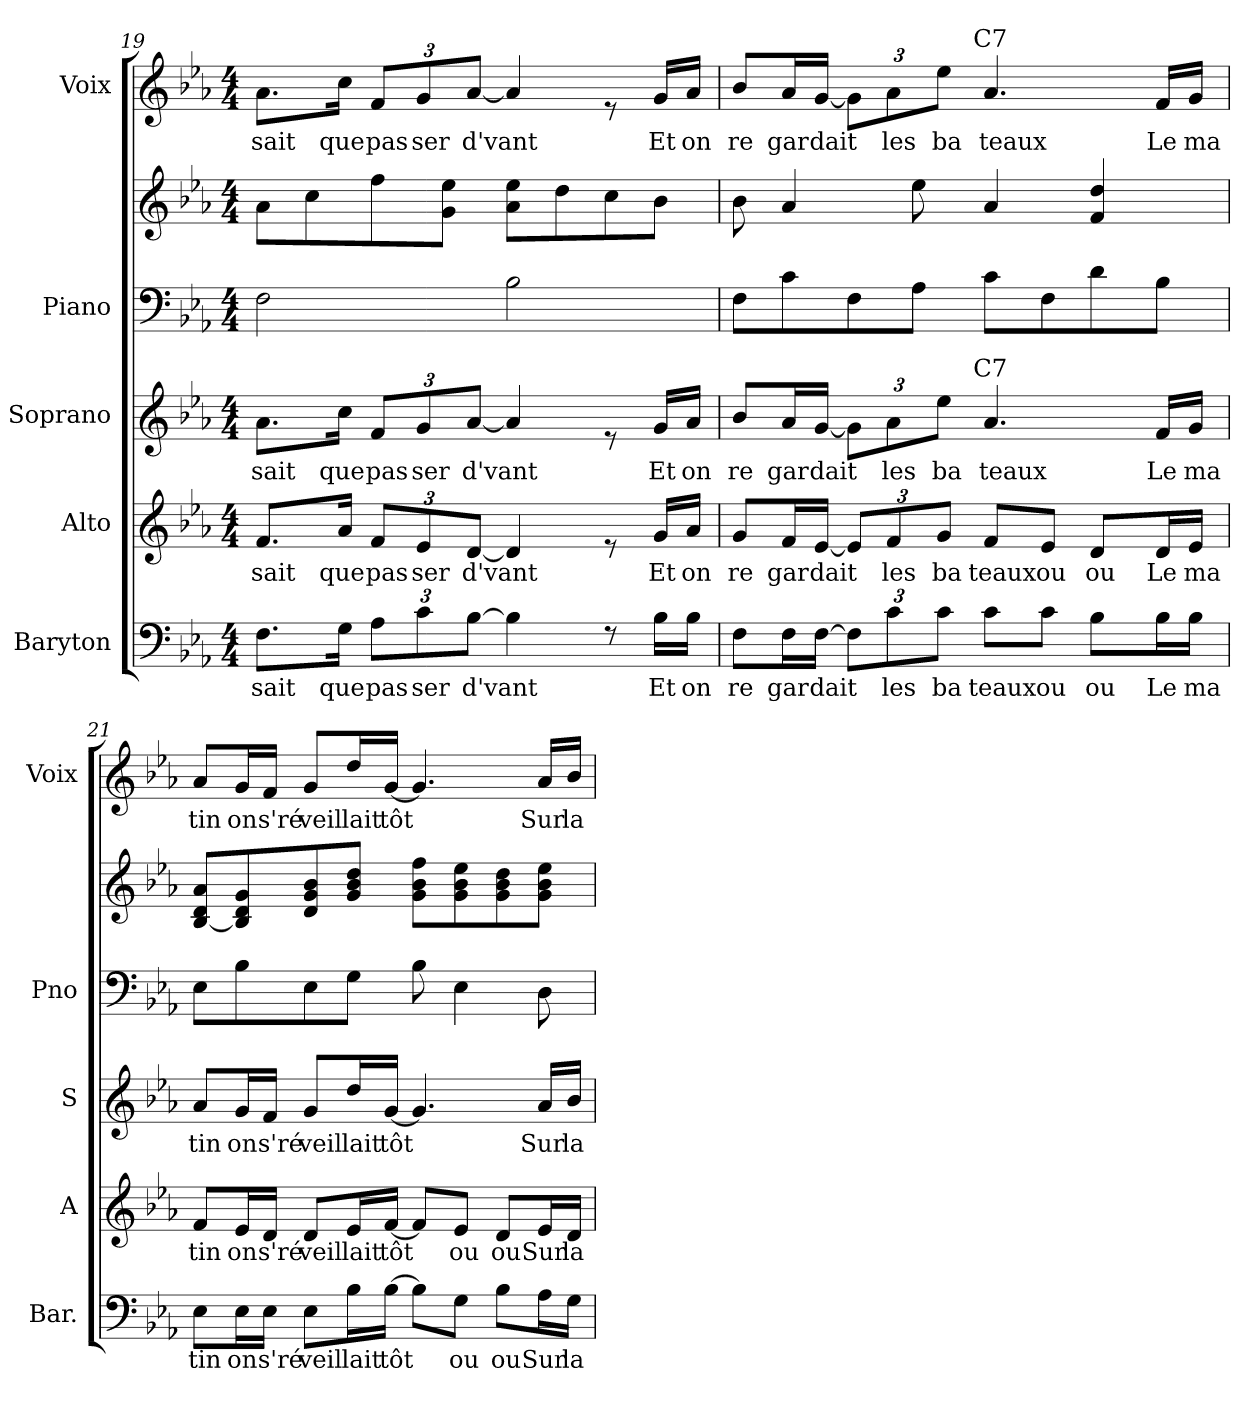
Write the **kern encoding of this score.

**kern	**text	**kern	**text	**kern	**text	**kern	**kern	**kern	**text
*part5	*part5	*part4	*part4	*part3	*part3	*part2	*part2	*part1	*part1
*staff6	*staff6	*staff5	*staff5	*staff4	*staff4	*staff3	*staff2	*staff1	*staff1
*I"Baryton	*	*I"Alto	*	*I"Soprano	*	*I"Piano	*	*I"Voix	*
*I'Bar.	*	*I'A	*	*I'S	*	*I'Pno	*	*I'Voix	*
*clefF4	*	*clefG2	*	*clefG2	*	*clefF4	*clefG2	*clefG2	*
*k[b-e-a-]	*	*k[b-e-a-]	*	*k[b-e-a-]	*	*k[b-e-a-]	*k[b-e-a-]	*k[b-e-a-]	*
*E-:	*	*E-:	*	*E-:	*	*E-:	*E-:	*E-:	*
*M4/4	*	*M4/4	*	*M4/4	*	*M4/4	*M4/4	*M4/4	*
=19	=19	=19	=19	=19	=19	=19	=19	=19	=19
!	!LO:LY:b	!	!	!	!	!	!	!	!
!	!	!	!LO:LY:b	!	!	!	!	!	!
!	!	!	!	!	!LO:LY:b	!	!	!	!
!	!	!	!	!	!	!	!	!	!LO:LY:b
8.F\L	sait	8.f/L	sait	8.a-\L	sait	2F\	8a-\L	8.a-\L	sait
.	.	.	.	.	.	.	8cc\	.	.
!	!LO:LY:b	!	!	!	!	!	!	!	!
!	!	!	!LO:LY:b	!	!	!	!	!	!
!	!	!	!	!	!LO:LY:b	!	!	!	!
!	!	!	!	!	!	!	!	!	!LO:LY:b
16G\Jk	que	16a-/Jk	que	16cc\Jk	que	.	.	16cc\Jk	que
!	!LO:LY:b	!	!	!	!	!	!	!	!
*	*	*Xbrackettup	*	*	*	*	*	*	*
!	!	!	!LO:LY:b	!	!	!	!	!	!
*	*	*	*	*Xbrackettup	*	*	*	*	*
!	!	!	!	!	!LO:LY:b	!	!	!	!
*	*	*	*	*	*	*	*	*Xbrackettup	*
!	!	!	!	!	!	!	!	!	!LO:LY:b
12A-\L	pas	12f/L	pas	12f/L	pas	.	8ff\	12f/L	pas
!	!LO:LY:b	!	!	!	!	!	!	!	!
!	!	!	!LO:LY:b	!	!	!	!	!	!
!	!	!	!	!	!LO:LY:b	!	!	!	!
!	!	!	!	!	!	!	!	!	!LO:LY:b
12c\	ser	12e-/	ser	12g/	ser	.	.	12g/	ser
.	.	.	.	.	.	.	8g\ 8ee-\J	.	.
!	!LO:LY:b	!	!	!	!	!	!	!	!
!	!	!	!LO:LY:b	!	!	!	!	!	!
!	!	!	!	!	!LO:LY:b	!	!	!	!
!	!	!	!	!	!	!	!	!	!LO:LY:b
[>12B-\J	d'vant	[<12d/J	d'vant	[<12a-/J	d'vant	.	.	[<12a-/J	d'vant
4B-\]	.	4d/]	.	4a-/]	.	2B-\	8a-\ 8ee-\L	4a-/]	.
.	.	.	.	.	.	.	8dd\	.	.
8rE	.	8re	.	8re	.	.	8cc\	8re	.
!	!LO:LY:b	!	!	!	!	!	!	!	!
!	!	!	!LO:LY:b	!	!	!	!	!	!
!	!	!	!	!	!LO:LY:b	!	!	!	!
!	!	!	!	!	!	!	!	!	!LO:LY:b
16B-\LL	Et	16g/LL	Et	16g/LL	Et	.	8b-\J	16g/LL	Et
!	!LO:LY:b	!	!	!	!	!	!	!	!
!	!	!	!LO:LY:b	!	!	!	!	!	!
!	!	!	!	!	!LO:LY:b	!	!	!	!
!	!	!	!	!	!	!	!	!	!LO:LY:b
16B-\JJ	on	16a-/JJ	on	16a-/JJ	on	.	.	16a-/JJ	on
=20	=20	=20	=20	=20	=20	=20	=20	=20	=20
!	!LO:LY:b	!	!	!	!	!	!	!	!
!	!	!	!LO:LY:b	!	!	!	!	!	!
!	!	!	!	!	!LO:LY:b	!	!	!	!
!	!	!	!	!	!	!	!	!LO:TX:a:t=Gm7	!
!	!	!	!	!LO:TX:a:t=Gm7	!	!	!	!	!
!	!	!	!	!	!	!	!	!	!LO:LY:b
*	*	*	*	*^	*	*	*	*^	*
8F\L	re	8g/L	re	8b-/L	3ryy	re	8F\L	8b-\	8b-/L	3ryy	re
!	!LO:LY:b	!	!	!	!	!	!	!	!	!	!
!	!	!	!LO:LY:b	!	!	!	!	!	!	!	!
!	!	!	!	!	!	!LO:LY:b	!	!	!	!	!
!	!	!	!	!	!	!	!	!	!	!	!LO:LY:b
16F\L	gar	16f/L	gar	16a-/L	.	gar	8c\	4a-/	16a-/L	.	gar
!	!LO:LY:b	!	!	!	!	!	!	!	!	!	!
!	!	!	!LO:LY:b	!	!	!	!	!	!	!	!
!	!	!	!	!	!	!LO:LY:b	!	!	!	!	!
!	!	!	!	!	!	!	!	!	!	!	!LO:LY:b
[<16F\JJ	dait	[<16e-/JJ	dait	[<16g/JJ	.	dait	.	.	[<16g/JJ	.	dait
*	*	*	*	*brackettup	*	*	*	*	*brackettup	*	*
12F\L]	.	12e-/L]	.	12g\L]	.	.	8F\	.	12g\L]	.	.
!	!LO:LY:b	!	!	!	!	!	!	!	!	!	!
!	!	!	!LO:LY:b	!	!	!	!	!	!	!	!
!	!	!	!	!	!	!LO:LY:b	!	!	!	!	!
!	!	!	!	!	!	!	!	!	!	!	!LO:LY:b
12c\	les	12f/	les	12a-\	12...ryy	les	.	.	12a-\	12...ryy	les
.	.	.	.	.	.	.	8A-\J	8ee-\	.	.	.
!	!LO:LY:b	!	!	!	!	!	!	!	!	!	!
!	!	!	!LO:LY:b	!	!	!	!	!	!	!	!
!	!	!	!	!	!	!LO:LY:b	!	!	!	!	!
!	!	!	!	!	!	!	!	!	!	!	!LO:LY:b
12c\J	ba	12g/J	ba	12ee-\J	.	ba	.	.	12ee-\J	.	ba
!	!	!	!	!	!	!	!	!	!	!LO:TX:a:t=C7	!
!	!	!	!	!	!LO:TX:a:t=C7	!	!	!	!	!	!
.	.	.	.	.	3ryy	.	.	.	.	3ryy	.
!	!LO:LY:b	!	!	!	!	!	!	!	!	!	!
!	!	!	!LO:LY:b	!	!	!	!	!	!	!	!
!	!	!	!	!	!	!LO:LY:b	!	!	!	!	!
!	!	!	!	!	!	!	!	!	!	!	!LO:LY:b
8c\L	teaux	8f/L	teaux	4.a-/	.	teaux	8c\L	4a-/	4.a-/	.	teaux
!	!LO:LY:b	!	!	!	!	!	!	!	!	!	!
!	!	!	!LO:LY:b	!	!	!	!	!	!	!	!
8c\J	ou	8e-/J	ou	.	.	.	8F\	.	.	.	.
!	!LO:LY:b	!	!	!	!	!	!	!	!	!	!
!	!	!	!LO:LY:b	!	!	!	!	!	!	!	!
8B-\L	ou	8d/L	ou	.	.	.	8d\	4f/ 4dd/	.	.	.
.	.	.	.	.	6ryy	.	.	.	.	6ryy	.
!	!LO:LY:b	!	!	!	!	!	!	!	!	!	!
!	!	!	!LO:LY:b	!	!	!	!	!	!	!	!
!	!	!	!	!	!	!LO:LY:b	!	!	!	!	!
!	!	!	!	!	!	!	!	!	!	!	!LO:LY:b
16B-\L	Le	16d/L	Le	16f/LL	.	Le	8B-\J	.	16f/LL	.	Le
!	!LO:LY:b	!	!	!	!	!	!	!	!	!	!
!	!	!	!LO:LY:b	!	!	!	!	!	!	!	!
!	!	!	!	!	!	!LO:LY:b	!	!	!	!	!
!	!	!	!	!	!	!	!	!	!	!	!LO:LY:b
16B-\JJ	ma	16e-/JJ	ma	16g/JJ	.	ma	.	.	16g/JJ	.	ma
.	.	.	.	.	96ryy	.	.	.	.	96ryy	.
*	*	*	*	*v	*v	*	*	*	*v	*v	*
!!LO:LB:g=z
=21	=21	=21	=21	=21	=21	=21	=21	=21	=21
*	*	*	*	*^	*	*	*	*^	*
!	!LO:LY:b	!	!	!	!	!	!	!	!	!	!
*	*	*	*	*v	*v	*	*	*	*v	*v	*
*	*	*	*	*^	*	*	*	*^	*
!	!	!	!LO:LY:b	!	!	!	!	!	!	!	!
*	*	*	*	*v	*v	*	*	*	*v	*v	*
*	*	*	*	*^	*	*	*	*^	*
!	!	!	!	!	!	!LO:LY:b	!	!	!	!	!
*	*	*	*	*v	*v	*	*	*	*v	*v	*
*	*	*	*	*^	*	*	*	*^	*
!	!	!	!	!	!	!	!	!	!	!	!LO:LY:b
*	*	*	*	*v	*v	*	*	*	*v	*v	*
8E-\L	tin	8f/L	tin	8a-/L	tin	8E-\L	[>8B-/ 8d/ 8a-/L	8a-/L	tin
!	!LO:LY:b	!	!	!	!	!	!	!	!
!	!	!	!LO:LY:b	!	!	!	!	!	!
!	!	!	!	!	!LO:LY:b	!	!	!	!
!	!	!	!	!	!	!	!	!	!LO:LY:b
16E-\L	on	16e-/L	on	16g/L	on	8B-\	8B-/] 8d/ 8g/	16g/L	on
!	!LO:LY:b	!	!	!	!	!	!	!	!
!	!	!	!LO:LY:b	!	!	!	!	!	!
!	!	!	!	!	!LO:LY:b	!	!	!	!
!	!	!	!	!	!	!	!	!	!LO:LY:b
16E-\JJ	s'ré	16d/JJ	s'ré	16f/JJ	s'ré	.	.	16f/JJ	s'ré
!	!LO:LY:b	!	!	!	!	!	!	!	!
!	!	!	!LO:LY:b	!	!	!	!	!	!
!	!	!	!	!	!LO:LY:b	!	!	!	!
!	!	!	!	!	!	!	!	!	!LO:LY:b
8E-\L	veil	8d/L	veil	8g/L	veil	8E-\	8d/ 8g/ 8b-/	8g/L	veil
!	!LO:LY:b	!	!	!	!	!	!	!	!
!	!	!	!LO:LY:b	!	!	!	!	!	!
!	!	!	!	!	!LO:LY:b	!	!	!	!
!	!	!	!	!	!	!	!	!	!LO:LY:b
16B-\L	lait	16e-/L	lait	16dd/L	lait	8G\J	8g/ 8b-/ 8dd/J	16dd/L	lait
!	!LO:LY:b	!	!	!	!	!	!	!	!
!	!	!	!LO:LY:b	!	!	!	!	!	!
!	!	!	!	!	!LO:LY:b	!	!	!	!
!	!	!	!	!	!	!	!	!	!LO:LY:b
[<16B-\JJ	tôt	[<16f/JJ	tôt	[>16g/JJ	tôt	.	.	[>16g/JJ	tôt
8B-\L]	.	8f/L]	.	4.g/]	.	8B-\	8g\ 8b-\ 8ff\L	4.g/]	.
!	!LO:LY:b	!	!	!	!	!	!	!	!
!	!	!	!LO:LY:b	!	!	!	!	!	!
8G\J	ou	8e-/J	ou	.	.	4E-\	8g\ 8b-\ 8ee-\	.	.
!	!LO:LY:b	!	!	!	!	!	!	!	!
!	!	!	!LO:LY:b	!	!	!	!	!	!
8B-\L	ou	8d/L	ou	.	.	.	8g\ 8b-\ 8dd\	.	.
!	!LO:LY:b	!	!	!	!	!	!	!	!
!	!	!	!LO:LY:b	!	!	!	!	!	!
!	!	!	!	!	!LO:LY:b	!	!	!	!
!	!	!	!	!	!	!	!	!	!LO:LY:b
16A-\L	Sur	16e-/L	Sur	16a-/LL	Sur	8D\	8g\ 8b-\ 8ee-\J	16a-/LL	Sur
!	!LO:LY:b	!	!	!	!	!	!	!	!
!	!	!	!LO:LY:b	!	!	!	!	!	!
!	!	!	!	!	!LO:LY:b	!	!	!	!
!	!	!	!	!	!	!	!	!	!LO:LY:b
16G\JJ	la	16d/JJ	la	16b-/JJ	la	.	.	16b-/JJ	la
=	=	=	=	=	=	=	=	=	=
*-	*-	*-	*-	*-	*-	*-	*-	*-	*-
